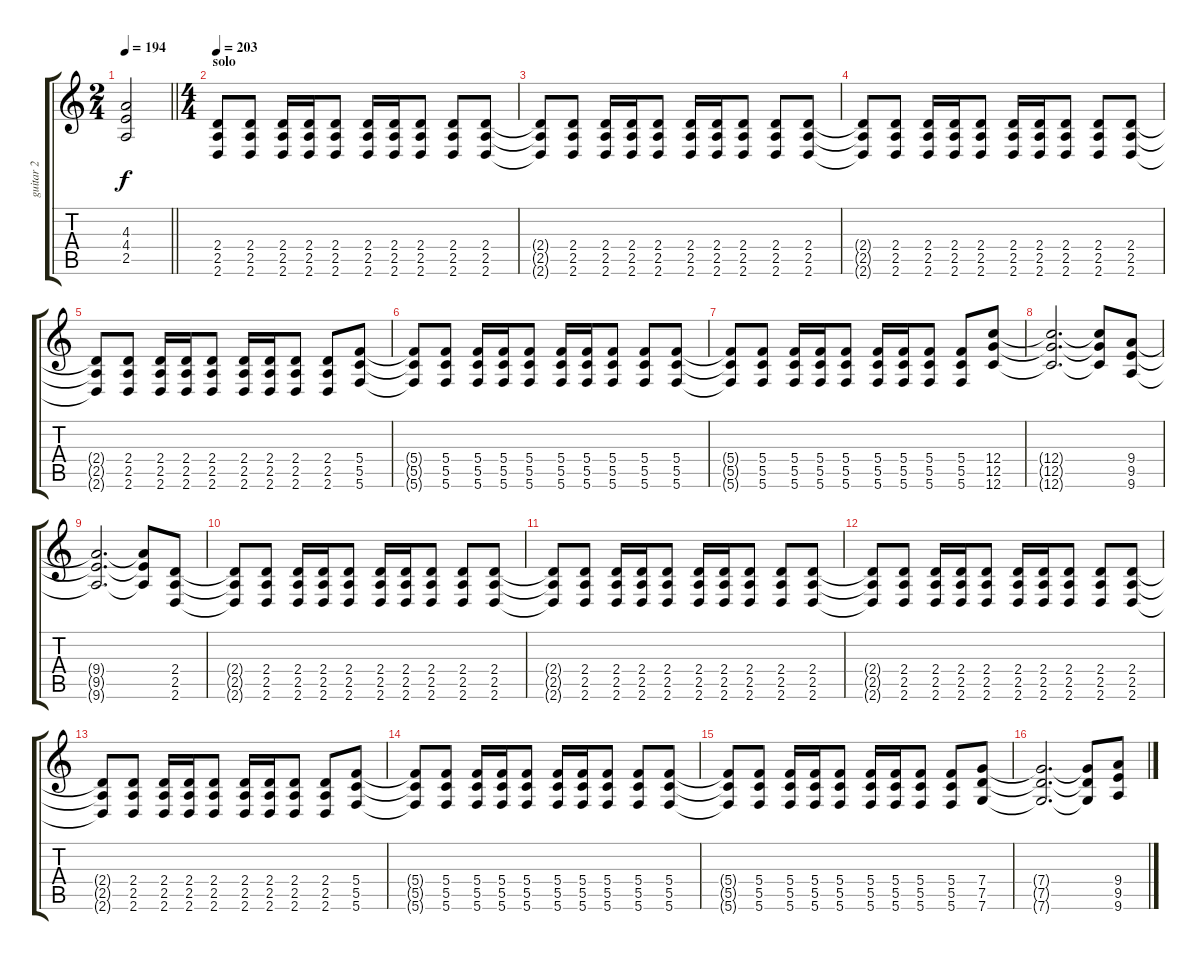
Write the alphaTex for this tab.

\track ("guitar 2" "guitar 2") {instrument distortionguitar}
\staff {score tabs}
\tuning (D4 A3 F3 C3 G2 C2) {hide}
\ts (2 4)
\tempo 194
\clef g2
\barLineRight lightlight
\ks c
(4.3 4.4 2.5).2{dy f} |
\ts (4 4)
\section ("" "solo")
\tempo 203
(2.4 2.5 2.6).8 (2.4 2.5 2.6).8 (2.4 2.5 2.6).16 (2.4 2.5 2.6).16 (2.4 2.5 2.6).8 (2.4 2.5 2.6).16 (2.4 2.5 2.6).16 (2.4 2.5 2.6).8 (2.4 2.5 2.6).8 (2.4 2.5 2.6).8 |
(2.4{t} 2.5{t} 2.6{t}).8 (2.4 2.5 2.6).8 (2.4 2.5 2.6).16 (2.4 2.5 2.6).16 (2.4 2.5 2.6).8 (2.4 2.5 2.6).16 (2.4 2.5 2.6).16 (2.4 2.5 2.6).8 (2.4 2.5 2.6).8 (2.4 2.5 2.6).8 |
(2.4{t} 2.5{t} 2.6{t}).8 (2.4 2.5 2.6).8 (2.4 2.5 2.6).16 (2.4 2.5 2.6).16 (2.4 2.5 2.6).8 (2.4 2.5 2.6).16 (2.4 2.5 2.6).16 (2.4 2.5 2.6).8 (2.4 2.5 2.6).8 (2.4 2.5 2.6).8 |
(2.4{t} 2.5{t} 2.6{t}).8 (2.4 2.5 2.6).8 (2.4 2.5 2.6).16 (2.4 2.5 2.6).16 (2.4 2.5 2.6).8 (2.4 2.5 2.6).16 (2.4 2.5 2.6).16 (2.4 2.5 2.6).8 (2.4 2.5 2.6).8 (5.4 5.5 5.6).8 |
(5.4{t} 5.5{t} 5.6{t}).8 (5.4 5.5 5.6).8 (5.4 5.5 5.6).16 (5.4 5.5 5.6).16 (5.4 5.5 5.6).8 (5.4 5.5 5.6).16 (5.4 5.5 5.6).16 (5.4 5.5 5.6).8 (5.4 5.5 5.6).8 (5.4 5.5 5.6).8 |
(5.4{t} 5.5{t} 5.6{t}).8 (5.4 5.5 5.6).8 (5.4 5.5 5.6).16 (5.4 5.5 5.6).16 (5.4 5.5 5.6).8 (5.4 5.5 5.6).16 (5.4 5.5 5.6).16 (5.4 5.5 5.6).8 (5.4 5.5 5.6).8 (12.4 12.5 12.6).8 |
(12.4{t} 12.5{t} 12.6{t}).2{d} (12.4{t} 12.5{t} 12.6{t}).8 (9.4 9.5 9.6).8 |
(9.4{t} 9.5{t} 9.6{t}).2{d} (9.4{t} 9.5{t} 9.6{t}).8 (2.4 2.5 2.6).8 |
(2.4{t} 2.5{t} 2.6{t}).8 (2.4 2.5 2.6).8 (2.4 2.5 2.6).16 (2.4 2.5 2.6).16 (2.4 2.5 2.6).8 (2.4 2.5 2.6).16 (2.4 2.5 2.6).16 (2.4 2.5 2.6).8 (2.4 2.5 2.6).8 (2.4 2.5 2.6).8 |
(2.4{t} 2.5{t} 2.6{t}).8 (2.4 2.5 2.6).8 (2.4 2.5 2.6).16 (2.4 2.5 2.6).16 (2.4 2.5 2.6).8 (2.4 2.5 2.6).16 (2.4 2.5 2.6).16 (2.4 2.5 2.6).8 (2.4 2.5 2.6).8 (2.4 2.5 2.6).8 |
(2.4{t} 2.5{t} 2.6{t}).8 (2.4 2.5 2.6).8 (2.4 2.5 2.6).16 (2.4 2.5 2.6).16 (2.4 2.5 2.6).8 (2.4 2.5 2.6).16 (2.4 2.5 2.6).16 (2.4 2.5 2.6).8 (2.4 2.5 2.6).8 (2.4 2.5 2.6).8 |
(2.4{t} 2.5{t} 2.6{t}).8 (2.4 2.5 2.6).8 (2.4 2.5 2.6).16 (2.4 2.5 2.6).16 (2.4 2.5 2.6).8 (2.4 2.5 2.6).16 (2.4 2.5 2.6).16 (2.4 2.5 2.6).8 (2.4 2.5 2.6).8 (5.4 5.5 5.6).8 |
(5.4{t} 5.5{t} 5.6{t}).8 (5.4 5.5 5.6).8 (5.4 5.5 5.6).16 (5.4 5.5 5.6).16 (5.4 5.5 5.6).8 (5.4 5.5 5.6).16 (5.4 5.5 5.6).16 (5.4 5.5 5.6).8 (5.4 5.5 5.6).8 (5.4 5.5 5.6).8 |
(5.4{t} 5.5{t} 5.6{t}).8 (5.4 5.5 5.6).8 (5.4 5.5 5.6).16 (5.4 5.5 5.6).16 (5.4 5.5 5.6).8 (5.4 5.5 5.6).16 (5.4 5.5 5.6).16 (5.4 5.5 5.6).8 (5.4 5.5 5.6).8 (7.4 7.5 7.6).8 |
(7.4{t} 7.5{t} 7.6{t}).2{d} (7.4{t} 7.5{t} 7.6{t}).8 (9.4 9.5 9.6).8
